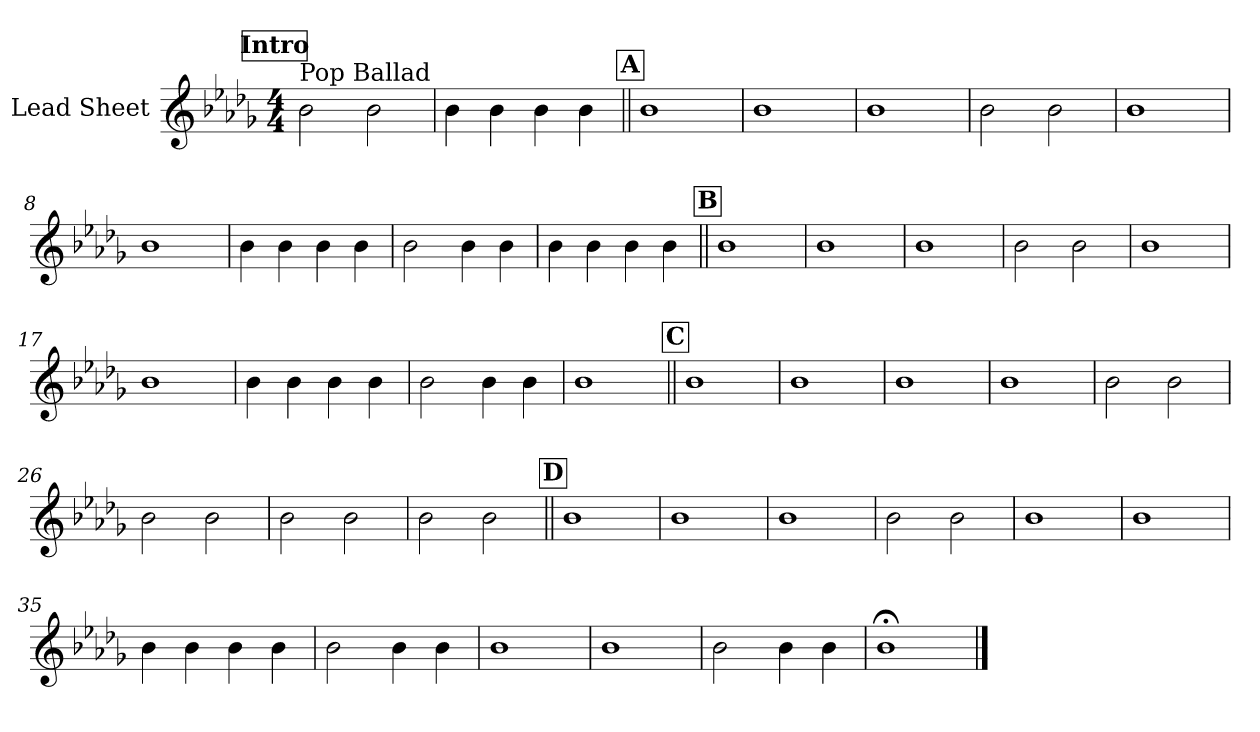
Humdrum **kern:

**kern
*part1
*staff1
*I"Lead Sheet
*clefG2
*k[b-e-a-d-g-]
*D-:
*M4/4
*MM70
!!LO:REH:place=s1:a:fs=14:t=Intro
=1
!LO:TX:a:t=Pop Ballad
2b-\
2b-\
=2
4b-\
4b-\
4b-\
4b-\
!!LO:LB:g=z
!!LO:REH:place=s1:a:fs=14:t=A
=3||
1b-
=4
1b-
=5
1b-
=6
2b-\
2b-\
!!LO:LB:g=z
=7
1b-
=8
1b-
=9
4b-\
4b-\
4b-\
4b-\
=10
2b-\
4b-\
4b-\
=11
4b-\
4b-\
4b-\
4b-\
!!LO:LB:g=z
!!LO:REH:place=s1:a:fs=14:t=B
=12||
1b-
=13
1b-
=14
1b-
=15
2b-\
2b-\
!!LO:LB:g=z
=16
1b-
=17
1b-
=18
4b-\
4b-\
4b-\
4b-\
=19
2b-\
4b-\
4b-\
=20
1b-
!!LO:LB:g=z
!!LO:REH:place=s1:a:fs=14:t=C
=21||
1b-
=22
1b-
=23
1b-
=24
1b-
!!LO:LB:g=z
=25
2b-\
2b-\
=26
2b-\
2b-\
=27
2b-\
2b-\
=28
2b-\
2b-\
!!LO:LB:g=z
!!LO:REH:place=s1:a:fs=14:t=D
=29||
1b-
=30
1b-
=31
1b-
=32
2b-\
2b-\
!!LO:LB:g=z
=33
1b-
=34
1b-
=35
4b-\
4b-\
4b-\
4b-\
=36
2b-\
4b-\
4b-\
=37
1b-
!!LO:LB:g=z
=38
1b-
=39
2b-\
4b-\
4b-\
=40
1b-;<
==
*-
